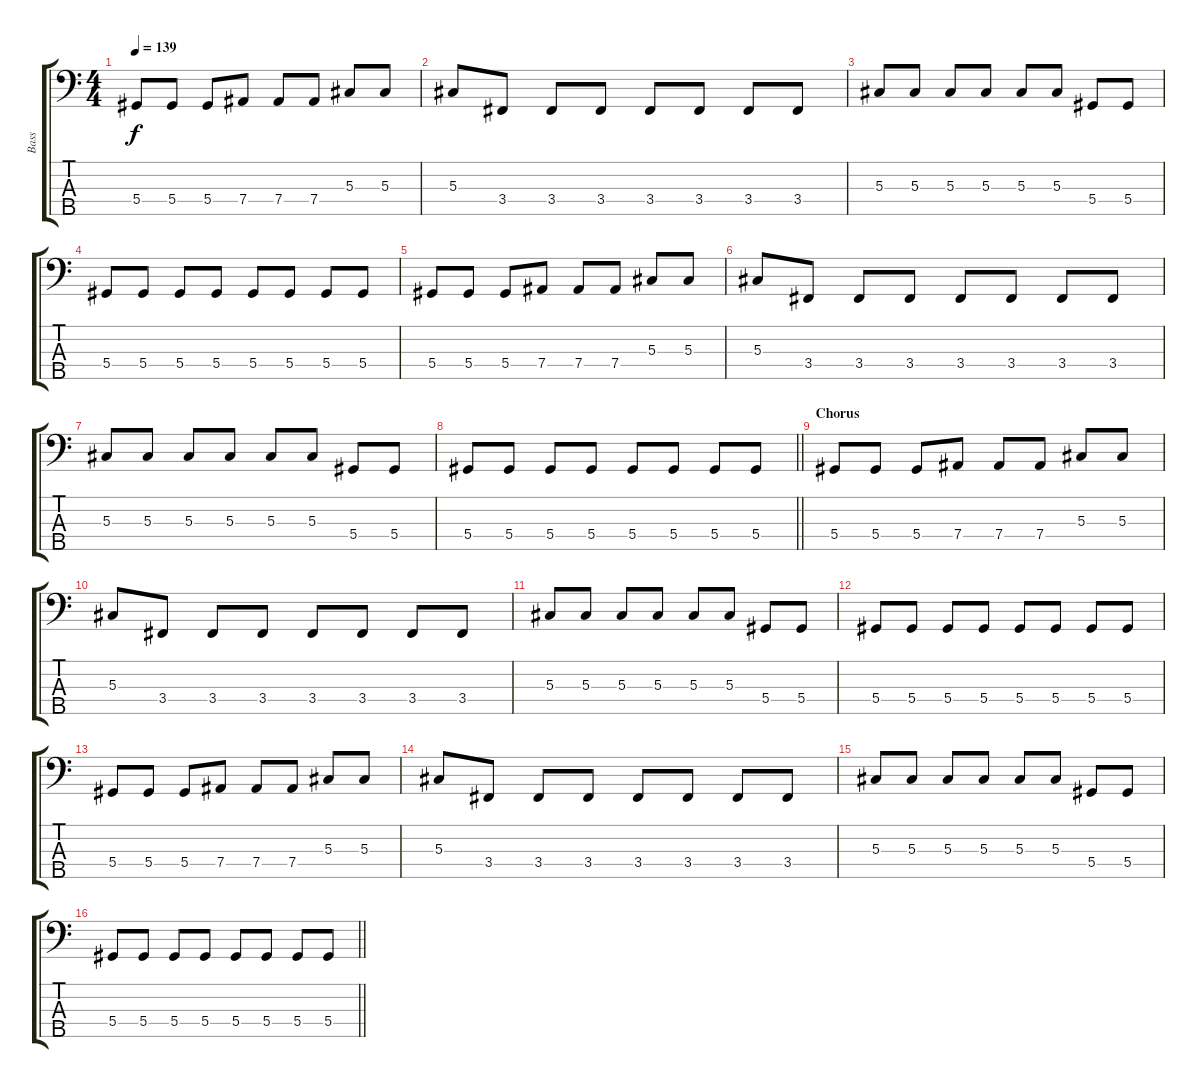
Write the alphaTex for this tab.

\track ("Bass" "Bass") {instrument electricbassfinger}
\staff {score tabs}
\tuning (Gb2 Db2 Ab1 Eb1 Bb0) {hide}
\ts (4 4)
\tempo 139
\clef f4
\ks c
5.4.8{dy f} 5.4.8 5.4.8 7.4.8 7.4.8 7.4.8 5.3.8 5.3.8 |
5.3.8 3.4.8 3.4.8 3.4.8 3.4.8 3.4.8 3.4.8 3.4.8 |
5.3.8 5.3.8 5.3.8 5.3.8 5.3.8 5.3.8 5.4.8 5.4.8 |
5.4.8 5.4.8 5.4.8 5.4.8 5.4.8 5.4.8 5.4.8 5.4.8 |
5.4.8 5.4.8 5.4.8 7.4.8 7.4.8 7.4.8 5.3.8 5.3.8 |
5.3.8 3.4.8 3.4.8 3.4.8 3.4.8 3.4.8 3.4.8 3.4.8 |
5.3.8 5.3.8 5.3.8 5.3.8 5.3.8 5.3.8 5.4.8 5.4.8 |
\barLineRight lightlight
5.4.8 5.4.8 5.4.8 5.4.8 5.4.8 5.4.8 5.4.8 5.4.8 |
\section ("" "Chorus")
5.4.8 5.4.8 5.4.8 7.4.8 7.4.8 7.4.8 5.3.8 5.3.8 |
5.3.8 3.4.8 3.4.8 3.4.8 3.4.8 3.4.8 3.4.8 3.4.8 |
5.3.8 5.3.8 5.3.8 5.3.8 5.3.8 5.3.8 5.4.8 5.4.8 |
5.4.8 5.4.8 5.4.8 5.4.8 5.4.8 5.4.8 5.4.8 5.4.8 |
5.4.8 5.4.8 5.4.8 7.4.8 7.4.8 7.4.8 5.3.8 5.3.8 |
5.3.8 3.4.8 3.4.8 3.4.8 3.4.8 3.4.8 3.4.8 3.4.8 |
5.3.8 5.3.8 5.3.8 5.3.8 5.3.8 5.3.8 5.4.8 5.4.8 |
\barLineRight lightlight
5.4.8 5.4.8 5.4.8 5.4.8 5.4.8 5.4.8 5.4.8 5.4.8
